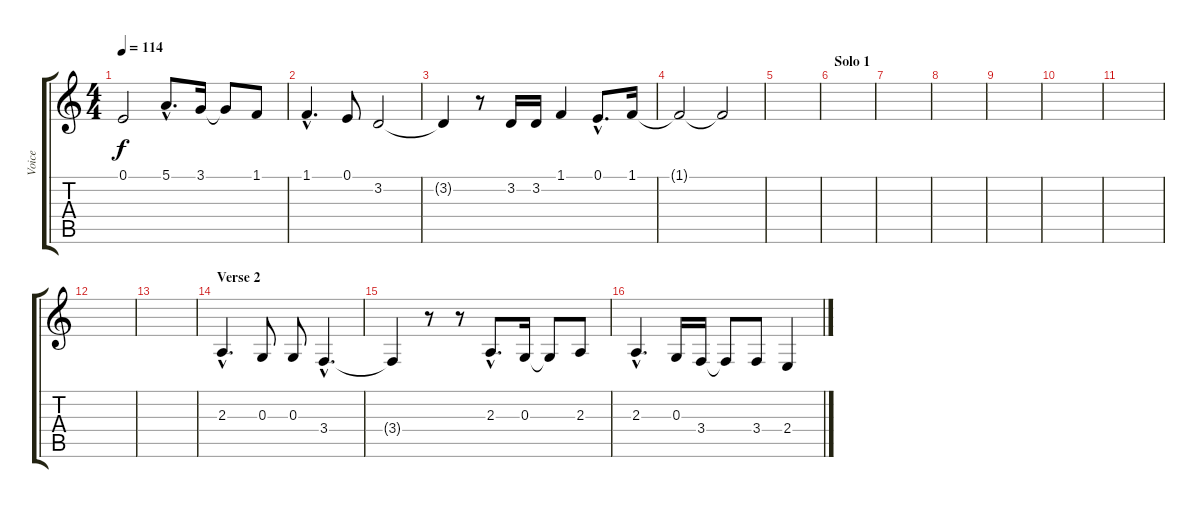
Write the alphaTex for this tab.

\track ("Voice" "Voice") {instrument violin}
\staff {score tabs}
\tuning (E4 B3 G3 D3 A2 E2) {hide}
\ts (4 4)
\tempo 114
\clef g2
\ks c
0.1{t}.2{dy f} 5.1{hac}.8{d} 3.1.16 3.1{t}.8 1.1.8 |
1.1{hac}.4{d} 0.1.8 3.2.2 |
3.2{t}.4 r.8 3.2.16 3.2.16 1.1.4 0.1{hac}.8{d} 1.1.16 |
1.1{t}.2 1.1{t}.2 |
|
\section ("" "Solo 1")
|
|
|
|
|
|
|
|
\section ("" "Verse 2")
2.3{hac}.4{d} 0.3.8 0.3.8 3.4{hac}.4{d} |
3.4{t}.4 r.8 r.8 2.3{hac}.8{d} 0.3.16 0.3{t}.8 2.3.8 |
2.3{hac}.4{d} 0.3.16 3.4.16 3.4{t}.8 3.4.8 2.4.4
